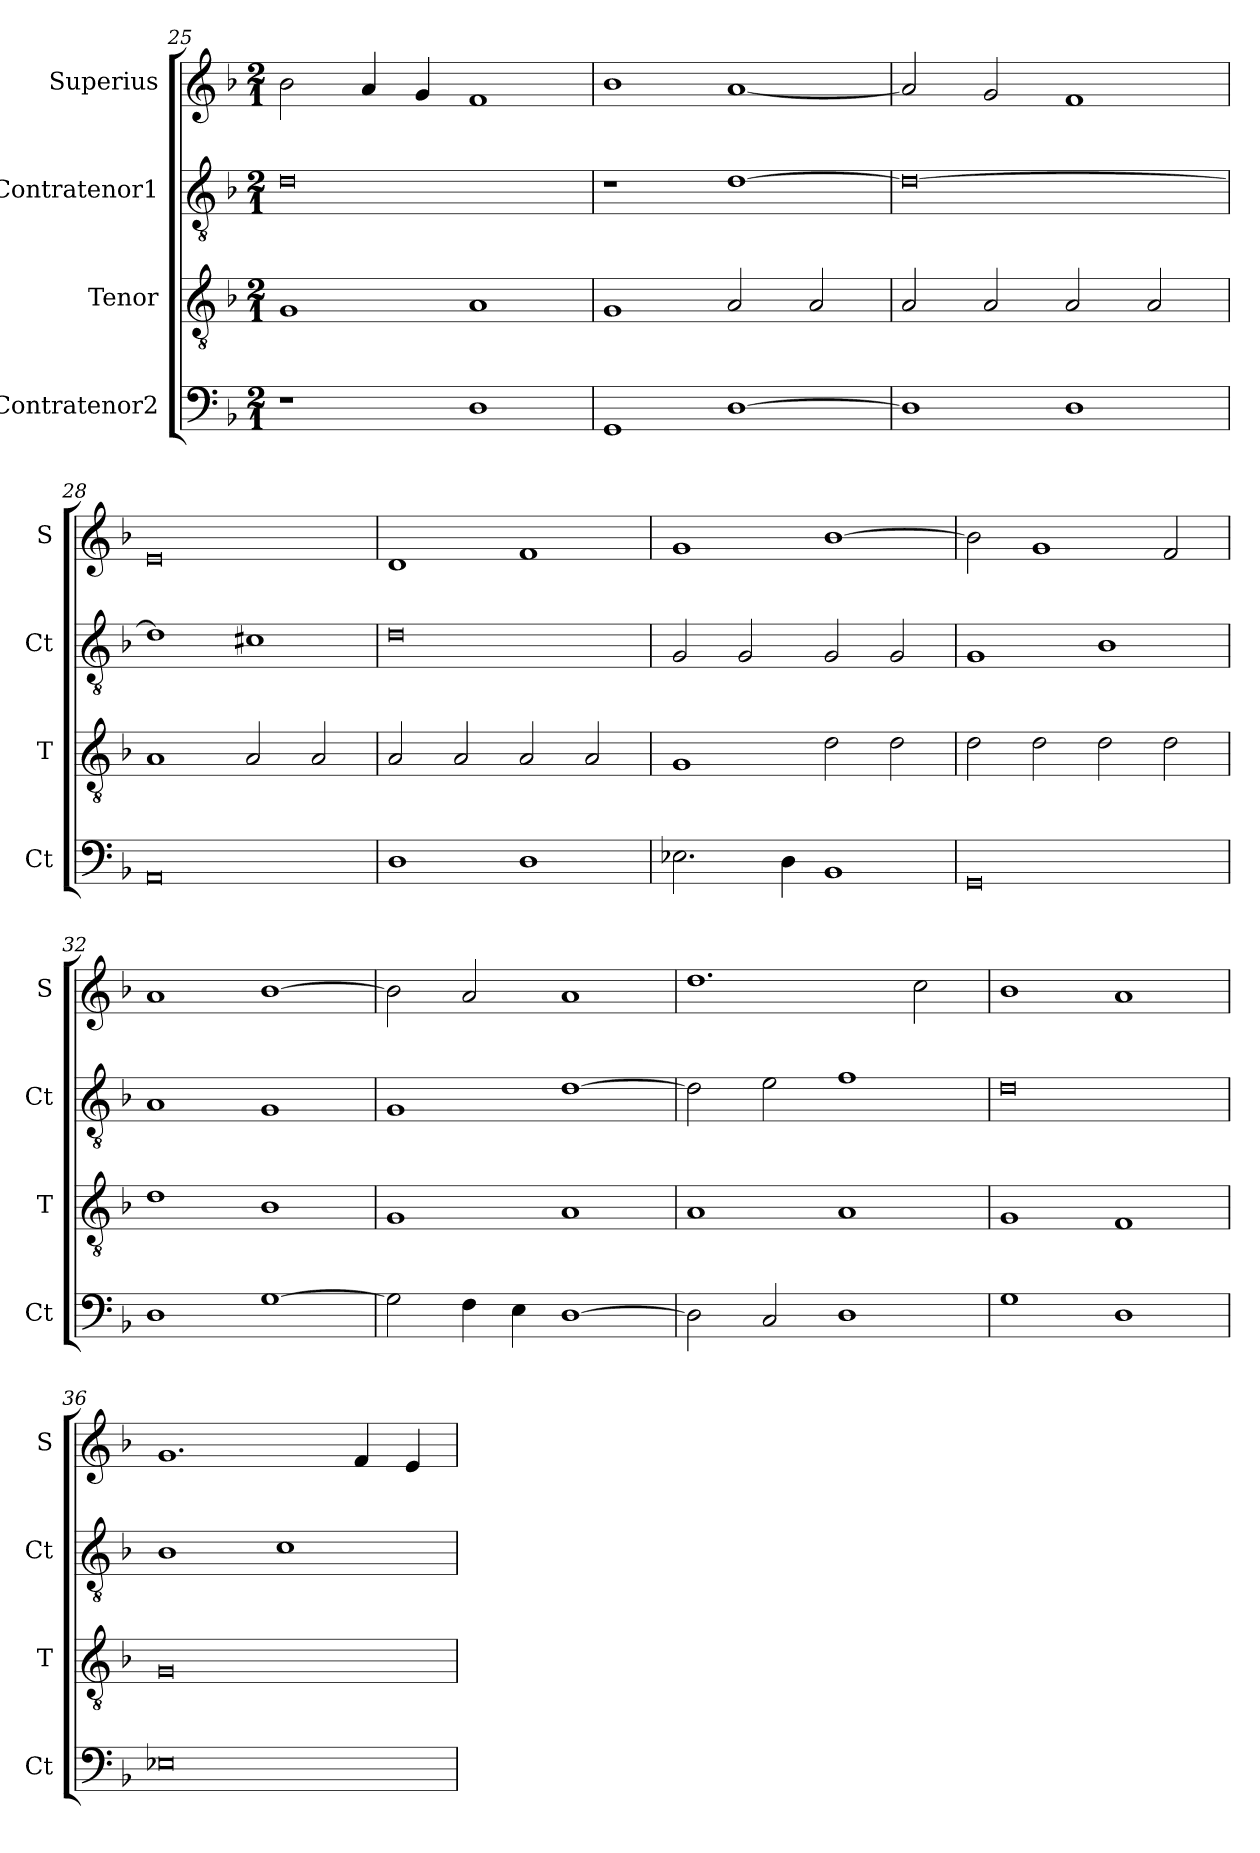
**kern	**kern	**kern	**kern
*part4	*part3	*part2	*part1
*staff4	*staff3	*staff2	*staff1
*I"Contratenor2	*I"Tenor	*I"Contratenor1	*I"Superius
*I'Ct	*I'T	*I'Ct	*I'S
*clefF4	*clefGv2	*clefGv2	*clefG2
*k[b-]	*k[b-]	*k[b-]	*k[b-]
*M2/1	*M2/1	*M2/1	*M2/1
=25	=25	=25	=25
1r	1G	0d	2b-
.	.	.	4a
.	.	.	4g
1D	1A	.	1f
=26	=26	=26	=26
1GG	1G	1r	1b-
[1D	2A	[1d	[1a
.	2A	.	.
!!LO:LB:g=z
=27	=27	=27	=27
1D]	2A	0d_	2a]
.	2A	.	2g
1D	2A	.	1f
.	2A	.	.
=28	=28	=28	=28
0AA	1A	1d]	0e
.	2A	1c#X	.
.	2A	.	.
=29	=29	=29	=29
1D	2A	0d	1d
.	2A	.	.
1D	2A	.	1f
.	2A	.	.
=30	=30	=30	=30
2.E-X	1G	2G	1g
.	.	2G	.
4D	.	.	.
1BB-	2d	2G	[1b-
.	2d	2G	.
=31	=31	=31	=31
0GG	2d	1G	2b-]
.	2d	.	1g
.	2d	1B-	.
.	2d	.	2f
!!LO:LB:g=z
=32	=32	=32	=32
1D	1d	1A	1a
[1G	1B-	1G	[1b-
=33	=33	=33	=33
2G]	1G	1G	2b-]
4F	.	.	2a
4E	.	.	.
[1D	1A	[1d	1a
=34	=34	=34	=34
2D]	1A	2d]	1.dd
2C	.	2e	.
1D	1A	1f	.
.	.	.	2cc
=35	=35	=35	=35
1G	1G	0d	1b-
1D	1F	.	1a
=36	=36	=36	=36
0E-X	0G	1B-	1.g
.	.	1c	.
.	.	.	4f
.	.	.	4e
=	=	=	=
*-	*-	*-	*-
